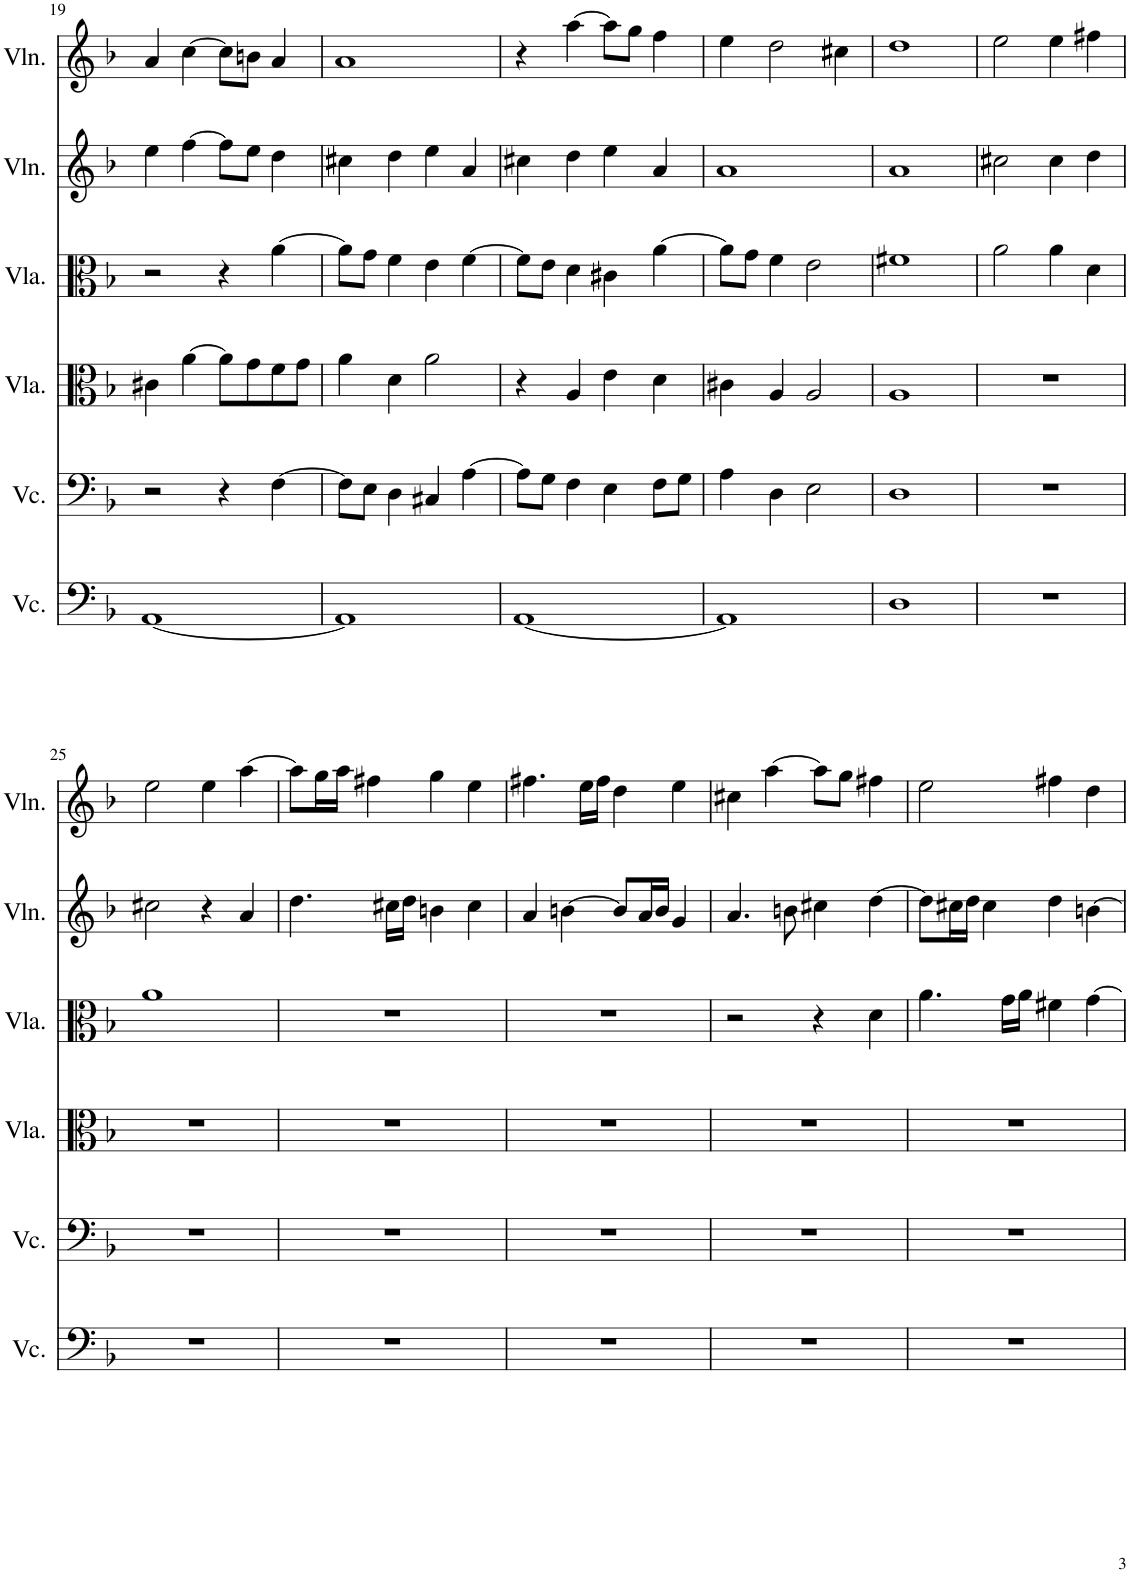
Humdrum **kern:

**kern	**kern	**kern	**kern	**kern	**kern
*part6	*part5	*part4	*part3	*part2	*part1
*staff6	*staff5	*staff4	*staff3	*staff2	*staff1
*I"Violoncello, Track 6	*I"Violoncello, Track 5	*I"Viola, Track 4	*I"Viola, Track 3	*I"Violino, Track 2	*I"Violino, Track 1
*I'Vc.	*I'Vc.	*I'Vla.	*I'Vla.	*I'Vln.	*I'Vln.
!!LO:PB:g=z
*clefF4	*clefF4	*clefC3	*clefC3	*clefG2	*clefG2
*k[b-]	*k[b-]	*k[b-]	*k[b-]	*k[b-]	*k[b-]
*M2/2	*M2/2	*M2/2	*M2/2	*M2/2	*M2/2
=19	=19	=19	=19	=19	=19
[1AA	2r	4c#X\	2r	4ee\	4a/
.	.	[4a\	.	[4ff\	[4cc\
.	4r	8a\L]	4r	8ff\L]	8cc\L]
.	.	8g\	.	8ee\J	8bn\J
.	[4F\	8f\	[4a\	4dd\	4a/
.	.	8g\J	.	.	.
=20	=20	=20	=20	=20	=20
1AA]	8F\L]	4a\	8a\L]	4cc#X\	1a
.	8E\J	.	8g\J	.	.
.	4D\	4d\	4f\	4dd\	.
.	4C#X/	2a\	4e\	4ee\	.
.	[4A\	.	[4f\	4a/	.
=21	=21	=21	=21	=21	=21
[1AA	8A\L]	4r	8f\L]	4cc#X\	4r
.	8G\J	.	8e\J	.	.
.	4F\	4A/	4d\	4dd\	[4aa\
.	4E\	4e\	4c#X\	4ee\	8aa\L]
.	.	.	.	.	8gg\J
.	8F\L	4d\	[4a\	4a/	4ff\
.	8G\J	.	.	.	.
=22	=22	=22	=22	=22	=22
1AA]	4A\	4c#X\	8a\L]	1a	4ee\
.	.	.	8g\J	.	.
.	4D\	4A/	4f\	.	2dd\
.	2E\	2A/	2e\	.	.
.	.	.	.	.	4cc#X\
=23	=23	=23	=23	=23	=23
1D	1D	1A	1f#X	1a	1dd
=24	=24	=24	=24	=24	=24
1r	1r	1r	2a\	2cc#X\	2ee\
.	.	.	4a\	4cc#\	4ee\
.	.	.	4d\	4dd\	4ff#X\
!!LO:LB:g=z
=25	=25	=25	=25	=25	=25
1r	1r	1r	1a	2cc#X\	2ee\
.	.	.	.	4r	4ee\
.	.	.	.	4a/	[4aa\
=26	=26	=26	=26	=26	=26
1r	1r	1r	1r	4.dd\	8aa\L]
.	.	.	.	.	16gg\L
.	.	.	.	.	16aa\JJ
.	.	.	.	.	4ff#X\
.	.	.	.	16cc#X\LL	.
.	.	.	.	16dd\JJ	.
.	.	.	.	4bn\	4gg\
.	.	.	.	4cc#\	4ee\
=27	=27	=27	=27	=27	=27
1r	1r	1r	1r	4a/	4.ff#X\
.	.	.	.	[4bn\	.
.	.	.	.	.	16ee\LL
.	.	.	.	.	16ff#\JJ
.	.	.	.	8b/L]	4dd\
.	.	.	.	16a/L	.
.	.	.	.	16b/JJ	.
.	.	.	.	4g/	4ee\
=28	=28	=28	=28	=28	=28
1r	1r	1r	2r	4.a/	4cc#X\
.	.	.	.	.	[4aa\
.	.	.	.	8bn\	.
.	.	.	4r	4cc#X\	8aa\L]
.	.	.	.	.	8gg\J
.	.	.	4d\	[4dd\	4ff#X\
=29	=29	=29	=29	=29	=29
1r	1r	1r	4.a\	8dd\L]	2ee\
.	.	.	.	16cc#X\L	.
.	.	.	.	16dd\JJ	.
.	.	.	.	4cc#\	.
.	.	.	16g\LL	.	.
.	.	.	16a\JJ	.	.
.	.	.	4f#X\	4dd\	4ff#X\
.	.	.	[4g\	[4bn\	4dd\
=	=	=	=	=	=
*-	*-	*-	*-	*-	*-
